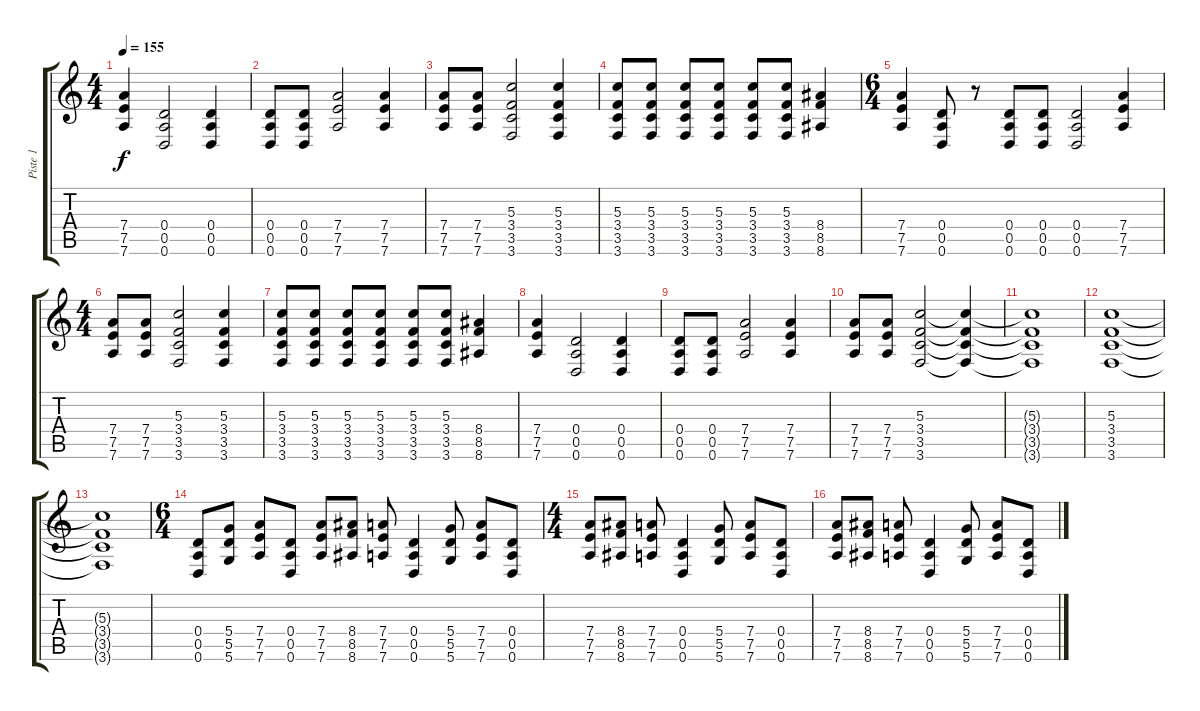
\track ("Piste 1" "Piste 1") {instrument distortionguitar}
\staff {score tabs}
\tuning (E4 B3 G3 D3 A2 D2) {hide}
\ts (4 4)
\tempo 155
\clef g2
\ks c
(7.4 7.5 7.6).4{dy f} (0.4 0.5 0.6).2 (0.4 0.5 0.6).4 |
(0.4 0.5 0.6).8 (0.4 0.5 0.6).8 (7.4 7.5 7.6).2 (7.4 7.5 7.6).4 |
(7.4 7.5 7.6).8 (7.4 7.5 7.6).8 (5.3 3.4 3.5 3.6).2 (5.3 3.4 3.5 3.6).4 |
(5.3 3.4 3.5 3.6).8 (5.3 3.4 3.5 3.6).8 (5.3 3.4 3.5 3.6).8 (5.3 3.4 3.5 3.6).8 (5.3 3.4 3.5 3.6).8 (5.3 3.4 3.5 3.6).8 (8.4 8.5 8.6).4 |
\ts (6 4)
(7.4 7.5 7.6).4 (0.4 0.5 0.6).8 r.8 (0.4 0.5 0.6).8 (0.4 0.5 0.6).8 (0.4 0.5 0.6).2 (7.4 7.5 7.6).4 |
\ts (4 4)
(7.4 7.5 7.6).8 (7.4 7.5 7.6).8 (5.3 3.4 3.5 3.6).2 (5.3 3.4 3.5 3.6).4 |
(5.3 3.4 3.5 3.6).8 (5.3 3.4 3.5 3.6).8 (5.3 3.4 3.5 3.6).8 (5.3 3.4 3.5 3.6).8 (5.3 3.4 3.5 3.6).8 (5.3 3.4 3.5 3.6).8 (8.4 8.5 8.6).4 |
(7.4 7.5 7.6).4 (0.4 0.5 0.6).2 (0.4 0.5 0.6).4 |
(0.4 0.5 0.6).8 (0.4 0.5 0.6).8 (7.4 7.5 7.6).2 (7.4 7.5 7.6).4 |
(7.4 7.5 7.6).8 (7.4 7.5 7.6).8 (5.3 3.4 3.5 3.6).2 (5.3{t} 3.4{t} 3.5{t} 3.6{t}).4 |
(5.3{t} 3.4{t} 3.5{t} 3.6{t}).1 |
(5.3 3.4 3.5 3.6).1 |
(5.3{t} 3.4{t} 3.5{t} 3.6{t}).1 |
\ts (6 4)
(0.4 0.5 0.6).8 (5.4 5.5 5.6).8 (7.4 7.5 7.6).8 (0.4 0.5 0.6).8 (7.4 7.5 7.6).8 (8.4 8.5 8.6).8 (7.4 7.5 7.6).8 (0.4 0.5 0.6).4 (5.4 5.5 5.6).8 (7.4 7.5 7.6).8 (0.4 0.5 0.6).8 |
\ts (4 4)
(7.4 7.5 7.6).8 (8.4 8.5 8.6).8 (7.4 7.5 7.6).8 (0.4 0.5 0.6).4 (5.4 5.5 5.6).8 (7.4 7.5 7.6).8 (0.4 0.5 0.6).8 |
(7.4 7.5 7.6).8 (8.4 8.5 8.6).8 (7.4 7.5 7.6).8 (0.4 0.5 0.6).4 (5.4 5.5 5.6).8 (7.4 7.5 7.6).8 (0.4 0.5 0.6).8
